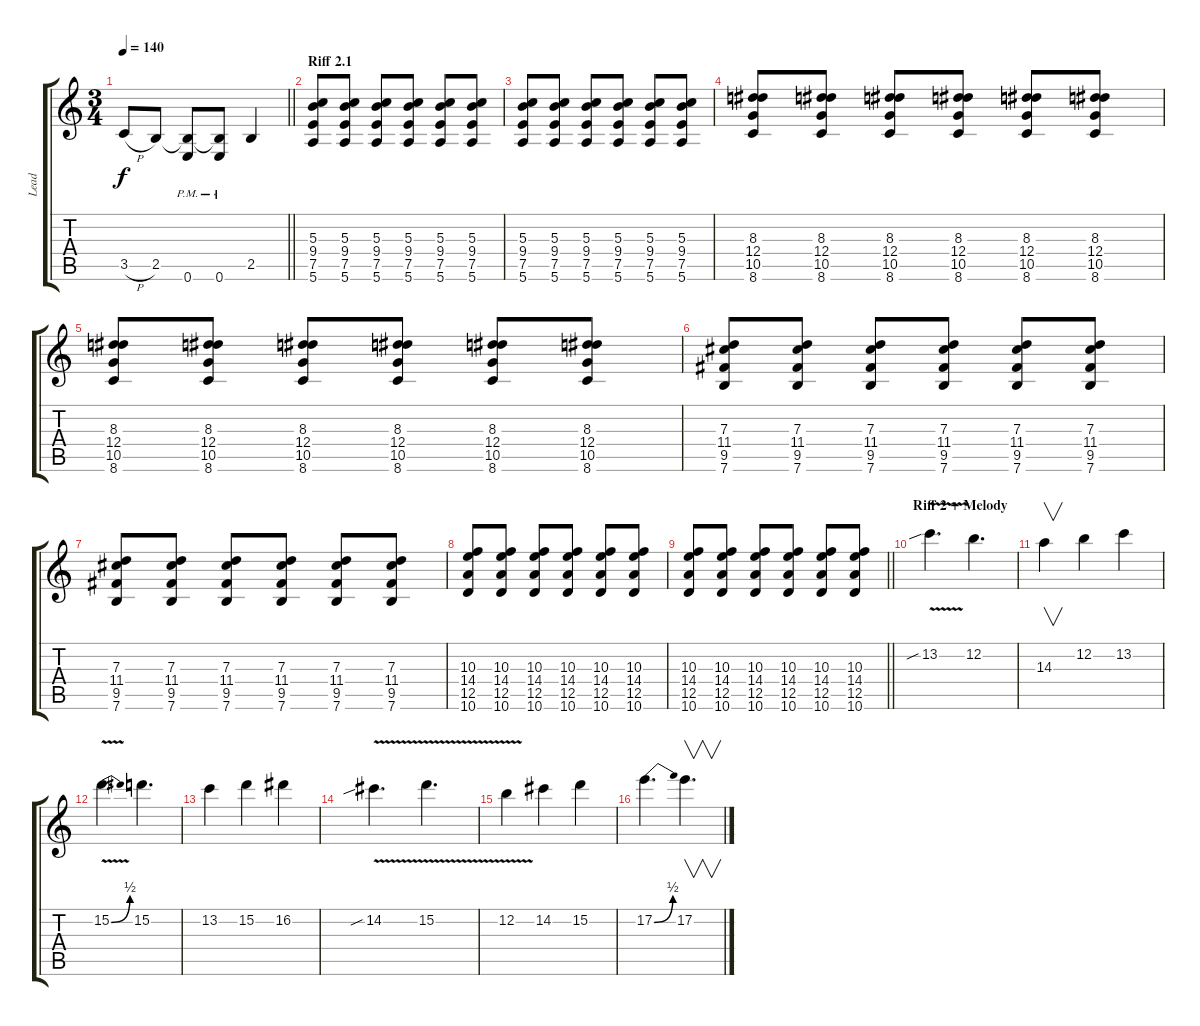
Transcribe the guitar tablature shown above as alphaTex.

\track ("Lead" "Lead") {instrument distortionguitar}
\staff {score tabs}
\tuning (E4 B3 G3 D3 A2 E2) {hide}
\ts (3 4)
\tempo 140
\clef g2
\barLineRight lightlight
\ks c
3.5{h}.8{dy f} 2.5.8 (2.5{t} 0.6{pm}).8 (2.5{t} 0.6{pm}).8 2.5.4 |
\section ("" "Riff 2.1")
(5.3 9.4 7.5 5.6).8{volume 12 balance 0} (5.3 9.4 7.5 5.6).8 (5.3 9.4 7.5 5.6).8 (5.3 9.4 7.5 5.6).8 (5.3 9.4 7.5 5.6).8 (5.3 9.4 7.5 5.6).8 |
(5.3 9.4 7.5 5.6).8 (5.3 9.4 7.5 5.6).8 (5.3 9.4 7.5 5.6).8 (5.3 9.4 7.5 5.6).8 (5.3 9.4 7.5 5.6).8 (5.3 9.4 7.5 5.6).8 |
(8.3 12.4 10.5 8.6).8 (8.3 12.4 10.5 8.6).8 (8.3 12.4 10.5 8.6).8 (8.3 12.4 10.5 8.6).8 (8.3 12.4 10.5 8.6).8 (8.3 12.4 10.5 8.6).8 |
(8.3 12.4 10.5 8.6).8 (8.3 12.4 10.5 8.6).8 (8.3 12.4 10.5 8.6).8 (8.3 12.4 10.5 8.6).8 (8.3 12.4 10.5 8.6).8 (8.3 12.4 10.5 8.6).8 |
(7.3 11.4 9.5 7.6).8 (7.3 11.4 9.5 7.6).8 (7.3 11.4 9.5 7.6).8 (7.3 11.4 9.5 7.6).8 (7.3 11.4 9.5 7.6).8 (7.3 11.4 9.5 7.6).8 |
(7.3 11.4 9.5 7.6).8 (7.3 11.4 9.5 7.6).8 (7.3 11.4 9.5 7.6).8 (7.3 11.4 9.5 7.6).8 (7.3 11.4 9.5 7.6).8 (7.3 11.4 9.5 7.6).8 |
(10.3 14.4 12.5 10.6).8 (10.3 14.4 12.5 10.6).8 (10.3 14.4 12.5 10.6).8 (10.3 14.4 12.5 10.6).8 (10.3 14.4 12.5 10.6).8 (10.3 14.4 12.5 10.6).8 |
\barLineRight lightlight
(10.3 14.4 12.5 10.6).8 (10.3 14.4 12.5 10.6).8 (10.3 14.4 12.5 10.6).8 (10.3 14.4 12.5 10.6).8 (10.3 14.4 12.5 10.6).8 (10.3 14.4 12.5 10.6).8 |
\section ("" "Riff 2 + Melody")
13.2{v sib}.4{d volume 16 balance 8} 12.2.4{d} |
14.3.4{v} 12.2.4 13.2.4 |
15.2{be (bend 0 0 60 2) v}.4{d} 15.2.4{d} |
13.2.4 15.2.4 16.2.4 |
14.2{v sib}.4{d} 15.2{v}.4{d} |
12.2{v}.4 14.2.4 15.2.4 |
17.2{be (bend 0 0 60 2)}.4{d} 17.2.4{v d}
